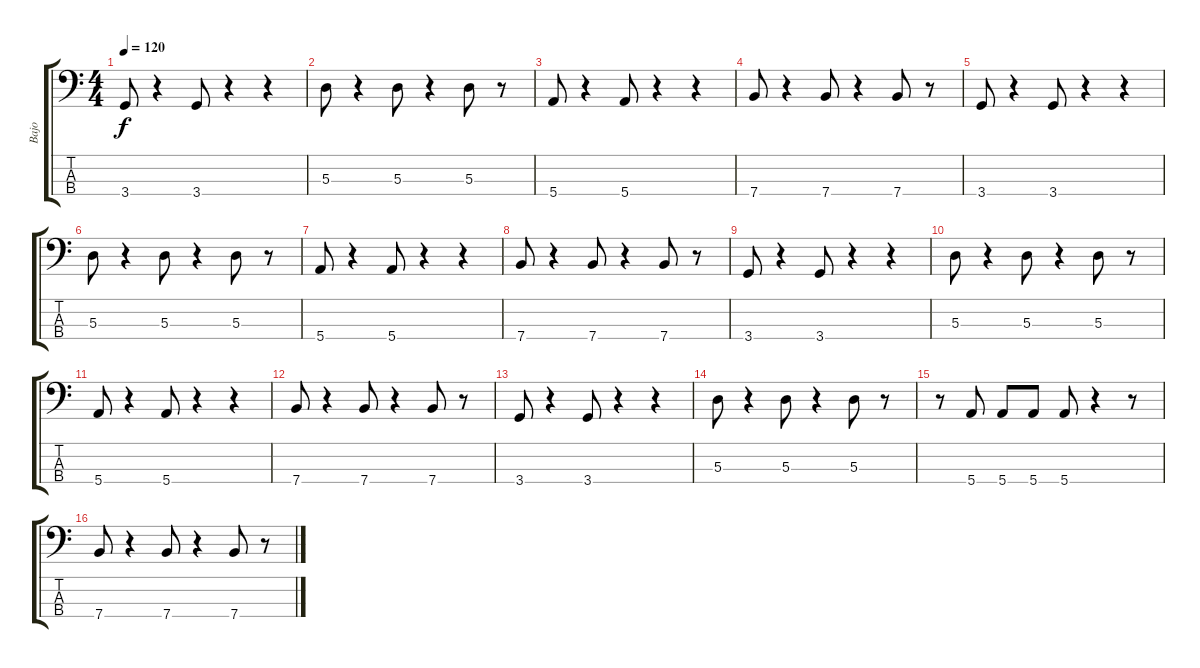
\track ("Bajo" "Bajo") {instrument acousticbass}
\staff {score tabs}
\tuning (G2 D2 A1 E1) {hide}
\ts (4 4)
\tempo 120
\clef f4
\ks c
3.4.8{dy f} r.4 3.4.8 r.4 r.4 |
5.3.8 r.4 5.3.8 r.4 5.3.8 r.8 |
5.4.8 r.4 5.4.8 r.4 r.4 |
7.4.8 r.4 7.4.8 r.4 7.4.8 r.8 |
3.4.8 r.4 3.4.8 r.4 r.4 |
5.3.8 r.4 5.3.8 r.4 5.3.8 r.8 |
5.4.8 r.4 5.4.8 r.4 r.4 |
7.4.8 r.4 7.4.8 r.4 7.4.8 r.8 |
3.4.8 r.4 3.4.8 r.4 r.4 |
5.3.8 r.4 5.3.8 r.4 5.3.8 r.8 |
5.4.8 r.4 5.4.8 r.4 r.4 |
7.4.8 r.4 7.4.8 r.4 7.4.8 r.8 |
3.4.8 r.4 3.4.8 r.4 r.4 |
5.3.8 r.4 5.3.8 r.4 5.3.8 r.8 |
r.8 5.4.8 5.4.8 5.4.8 5.4.8 r.4 r.8 |
7.4.8 r.4 7.4.8 r.4 7.4.8 r.8
